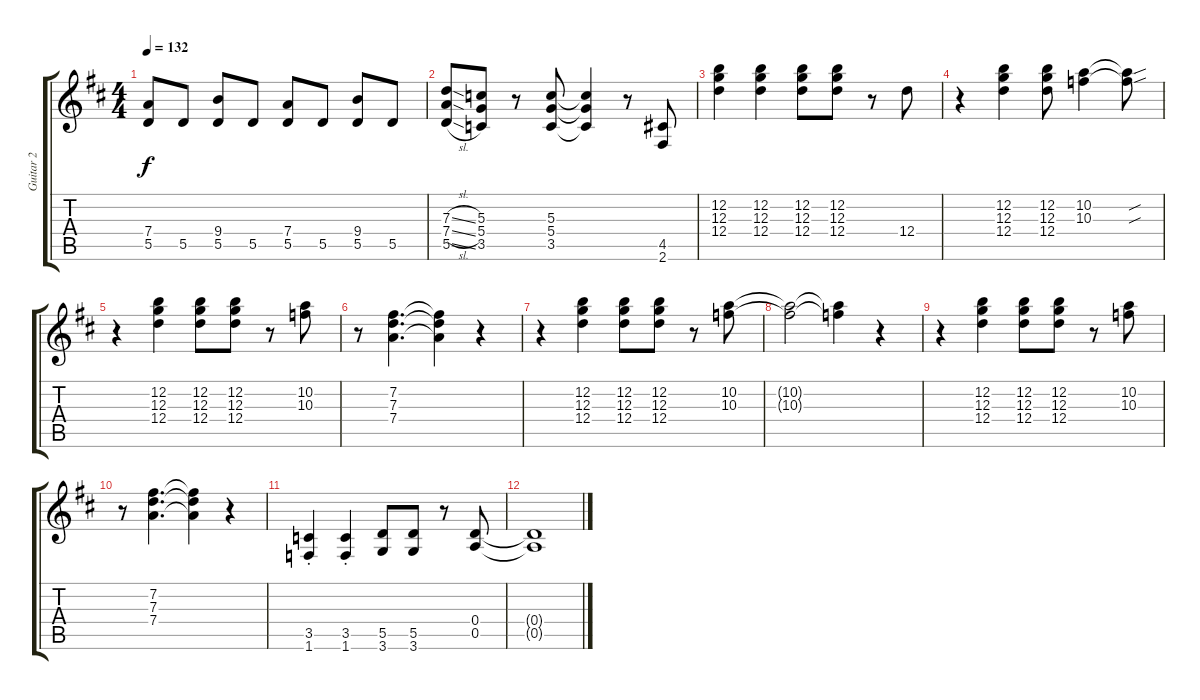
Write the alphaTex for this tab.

\track ("Guitar 2" "Guitar 2") {instrument overdrivenguitar}
\staff {score tabs}
\tuning (E4 B3 G3 D3 A2 E2) {hide}
\ts (4 4)
\tempo 132
\clef g2
\ks d
(7.4 5.5).8{dy f} 5.5.8 (9.4 5.5).8 5.5.8 (7.4 5.5).8 5.5.8 (9.4 5.5).8 5.5.8 |
(7.3{sl} 7.4{sl} 5.5{sl}).8 (5.3 5.4 3.5).8 r.8 (5.3 5.4 3.5).8 (5.3{t} 5.4{t} 3.5{t}).4 r.8 (4.5 2.6).8 |
(12.2 12.3 12.4).4 (12.2 12.3 12.4).4 (12.2 12.3 12.4).8 (12.2 12.3 12.4).8 r.8 12.4.8 |
r.4 (12.2 12.3 12.4).4 (12.2 12.3 12.4).8 (10.2 10.3).4 (10.2{sou t} 10.3{sou t}).8 |
r.4 (12.2 12.3 12.4).4 (12.2 12.3 12.4).8 (12.2 12.3 12.4).8 r.8 (10.2 10.3).8 |
r.8 (7.2 7.3 7.4).4{d} (7.2{t} 7.3{t} 7.4{t}).4 r.4 |
r.4 (12.2 12.3 12.4).4 (12.2 12.3 12.4).8 (12.2 12.3 12.4).8 r.8 (10.2 10.3).8 |
(10.2{t} 10.3{t}).2 (10.2{t} 10.3{t}).4 r.4 |
r.4 (12.2 12.3 12.4).4 (12.2 12.3 12.4).8 (12.2 12.3 12.4).8 r.8 (10.2 10.3).8 |
r.8 (7.2 7.3 7.4).4{d} (7.2{t} 7.3{t} 7.4{t}).4 r.4 |
(3.5{st} 1.6).4 (3.5 1.6{st}).4 (5.5 3.6).8 (5.5 3.6).8 r.8 (0.4 0.5).8 |
(0.4{t} 0.5{t}).1
